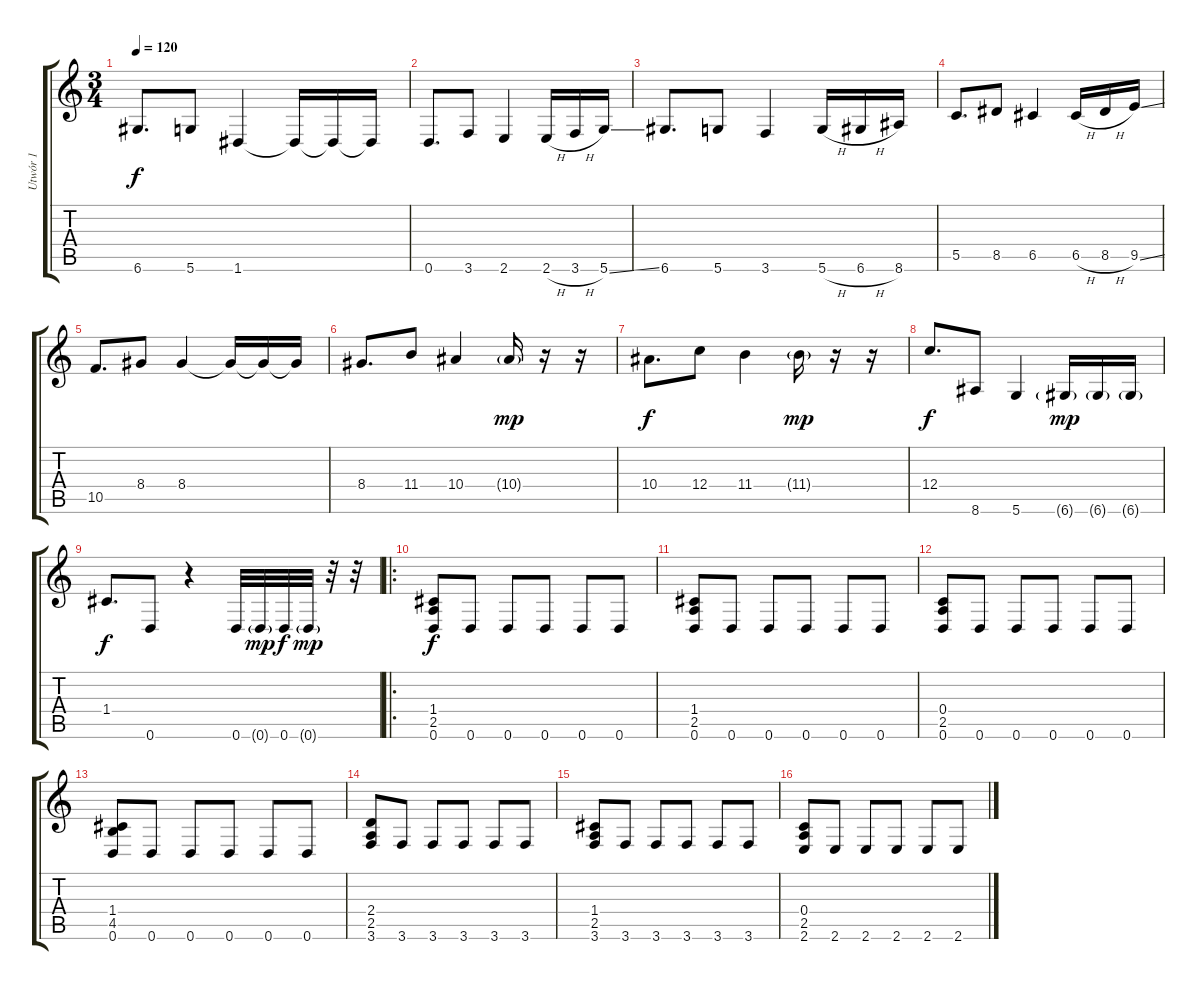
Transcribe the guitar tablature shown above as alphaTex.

\track ("Utwór 1" "Utwór 1") {instrument guitarharmonics}
\staff {score tabs}
\tuning (D4 A3 F3 C3 G2 D2) {hide}
\ts (3 4)
\tempo 120
\clef g2
\ks c
6.6.8{d dy f} 5.6.8 1.6.4 1.6{t}.16 1.6{t}.16 1.6{t}.16 |
0.6.8{d} 3.6.8 2.6.4 2.6{h}.16 3.6{h}.16 5.6{ss}.16 |
6.6.8{d} 5.6.8 3.6.4 5.6{h}.16 6.6{h}.16 8.6.16 |
5.5.8{d} 8.5.8 6.5.4 6.5{h}.16 8.5{h}.16 9.5{ss}.16 |
10.5.8{d} 8.4.8 8.4.4 8.4{t}.16 8.4{t}.16 8.4{t}.16 |
8.4.8{d} 11.4.8 10.4.4 10.4{g}.16{dy mp} r.16 r.16 |
10.4.8{d dy f} 12.4.8 11.4.4 11.4{g}.16{dy mp} r.16 r.16 |
12.4.8{d dy f} 8.6.8 5.6.4 6.6{g}.16{dy mp} 6.6{g}.16 6.6{g}.16 |
1.4.8{d dy f} 0.6.8 r.4 0.6.32 0.6{g}.32{dy mp} 0.6.32{dy f} 0.6{g}.32{dy mp} r.32 r.32 |
\ro
(1.4 2.5 0.6).8{dy f} 0.6.8 0.6.8 0.6.8 0.6.8 0.6.8 |
(1.4 2.5 0.6).8 0.6.8 0.6.8 0.6.8 0.6.8 0.6.8 |
(0.4 2.5 0.6).8 0.6.8 0.6.8 0.6.8 0.6.8 0.6.8 |
(1.4 4.5 0.6).8 0.6.8 0.6.8 0.6.8 0.6.8 0.6.8 |
(2.4 2.5 3.6).8 3.6.8 3.6.8 3.6.8 3.6.8 3.6.8 |
(1.4 2.5 3.6).8 3.6.8 3.6.8 3.6.8 3.6.8 3.6.8 |
(0.4 2.5 2.6).8 2.6.8 2.6.8 2.6.8 2.6.8 2.6.8
